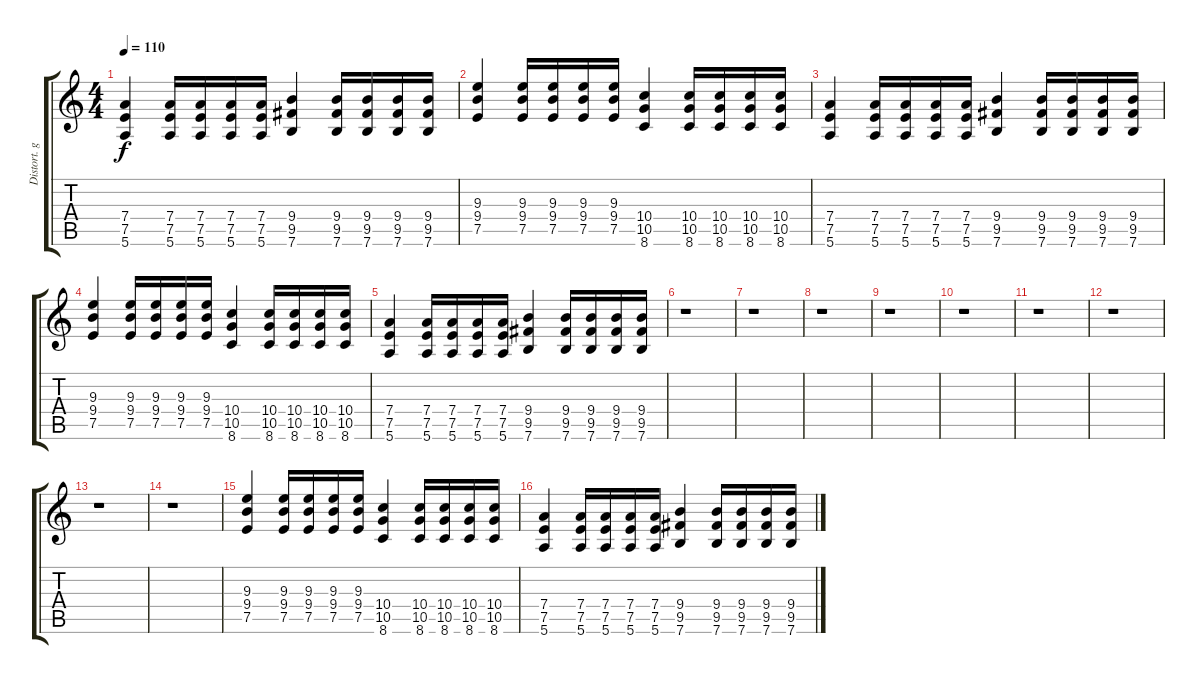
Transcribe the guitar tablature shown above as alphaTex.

\track ("Distort. guitar" "Distort. g") {instrument distortionguitar}
\staff {score tabs}
\tuning (E4 B3 G3 D3 A2 E2) {hide}
\ts (4 4)
\tempo 110
\clef g2
\ks c
(7.4 7.5 5.6).4{dy f} (7.4 7.5 5.6).16 (7.4 7.5 5.6).16 (7.4 7.5 5.6).16 (7.4 7.5 5.6).16 (9.4 9.5 7.6).4 (9.4 9.5 7.6).16 (9.4 9.5 7.6).16 (9.4 9.5 7.6).16 (9.4 9.5 7.6).16 |
(9.3 9.4 7.5).4 (9.3 9.4 7.5).16 (9.3 9.4 7.5).16 (9.3 9.4 7.5).16 (9.3 9.4 7.5).16 (10.4 10.5 8.6).4 (10.4 10.5 8.6).16 (10.4 10.5 8.6).16 (10.4 10.5 8.6).16 (10.4 10.5 8.6).16 |
(7.4 7.5 5.6).4 (7.4 7.5 5.6).16 (7.4 7.5 5.6).16 (7.4 7.5 5.6).16 (7.4 7.5 5.6).16 (9.4 9.5 7.6).4 (9.4 9.5 7.6).16 (9.4 9.5 7.6).16 (9.4 9.5 7.6).16 (9.4 9.5 7.6).16 |
(9.3 9.4 7.5).4 (9.3 9.4 7.5).16 (9.3 9.4 7.5).16 (9.3 9.4 7.5).16 (9.3 9.4 7.5).16 (10.4 10.5 8.6).4 (10.4 10.5 8.6).16 (10.4 10.5 8.6).16 (10.4 10.5 8.6).16 (10.4 10.5 8.6).16 |
(7.4 7.5 5.6).4 (7.4 7.5 5.6).16 (7.4 7.5 5.6).16 (7.4 7.5 5.6).16 (7.4 7.5 5.6).16 (9.4 9.5 7.6).4 (9.4 9.5 7.6).16 (9.4 9.5 7.6).16 (9.4 9.5 7.6).16 (9.4 9.5 7.6).16 |
r.1 |
r.1 |
r.1 |
r.1 |
r.1 |
r.1 |
r.1 |
r.1 |
r.1 |
(9.3 9.4 7.5).4 (9.3 9.4 7.5).16 (9.3 9.4 7.5).16 (9.3 9.4 7.5).16 (9.3 9.4 7.5).16 (10.4 10.5 8.6).4 (10.4 10.5 8.6).16 (10.4 10.5 8.6).16 (10.4 10.5 8.6).16 (10.4 10.5 8.6).16 |
(7.4 7.5 5.6).4 (7.4 7.5 5.6).16 (7.4 7.5 5.6).16 (7.4 7.5 5.6).16 (7.4 7.5 5.6).16 (9.4 9.5 7.6).4 (9.4 9.5 7.6).16 (9.4 9.5 7.6).16 (9.4 9.5 7.6).16 (9.4 9.5 7.6).16
